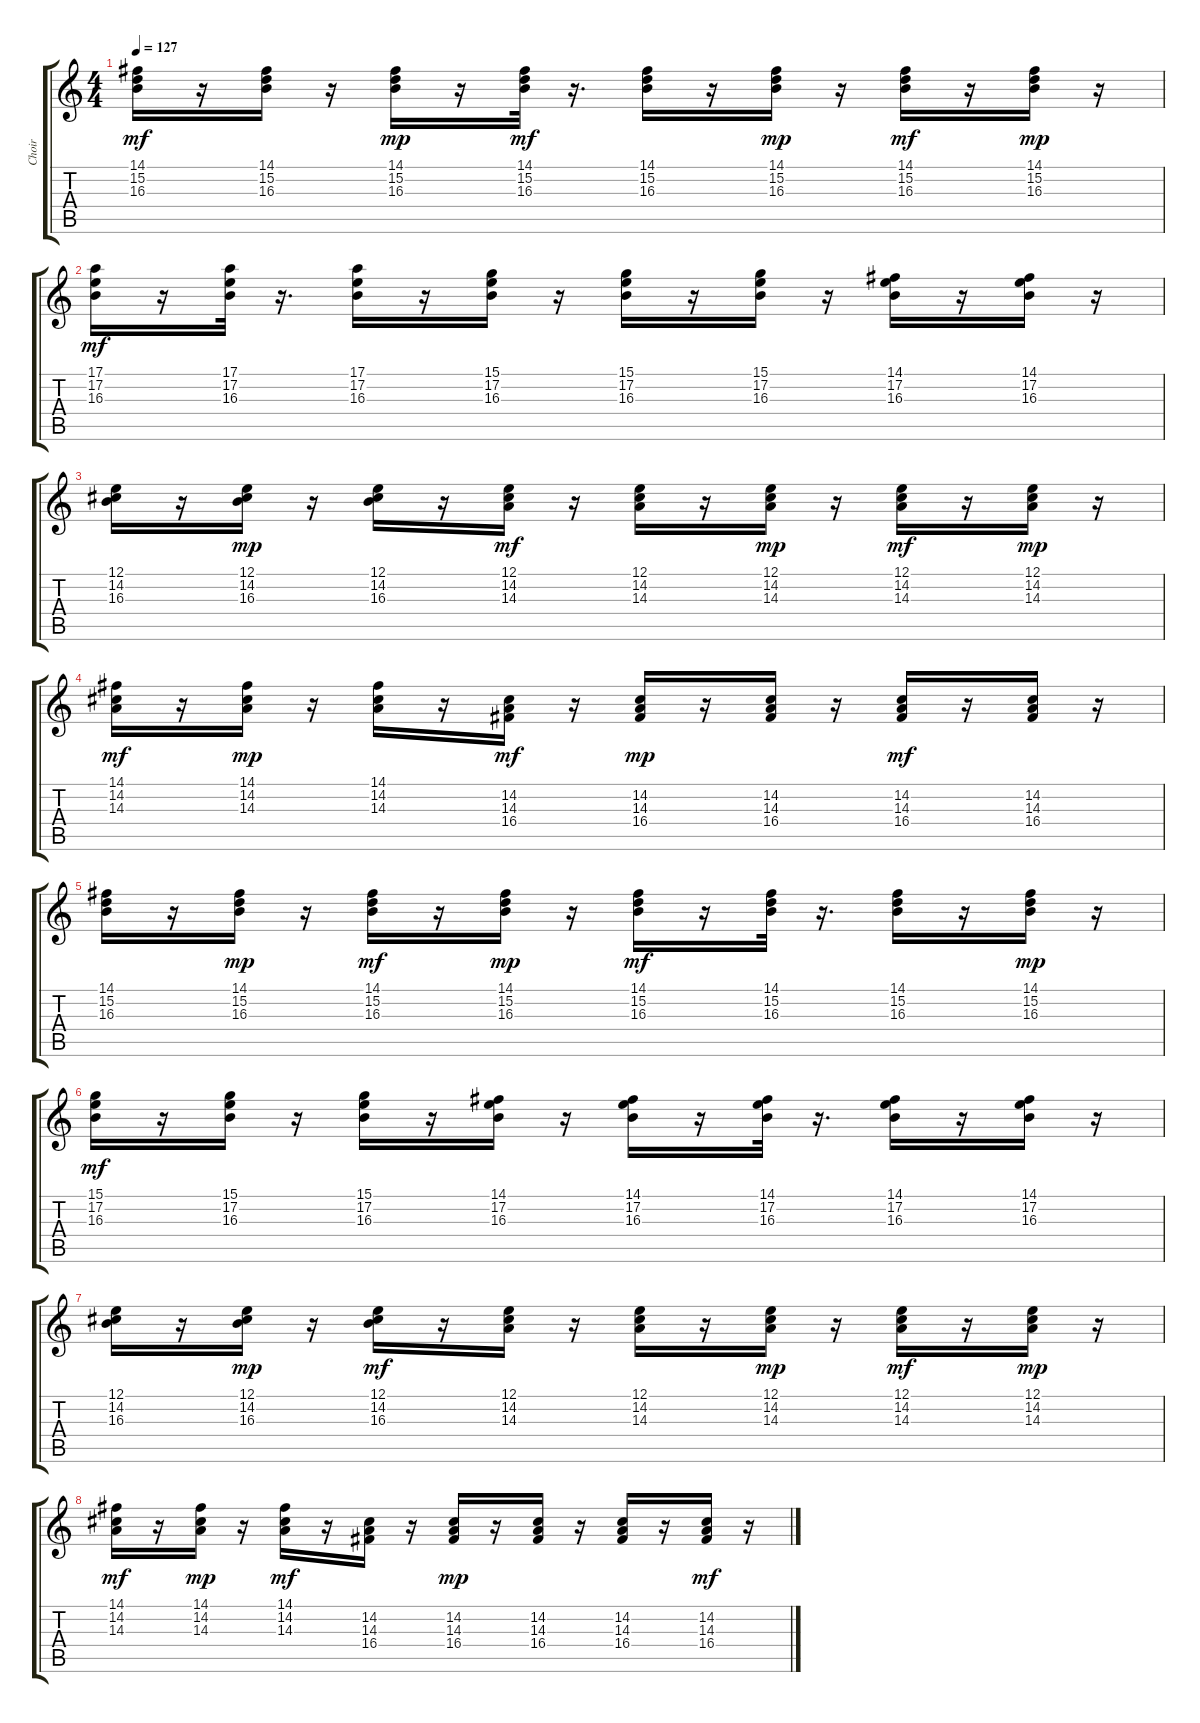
\track ("Choir               " "Choir     ") {instrument breathnoise}
\staff {score tabs}
\tuning (E4 B3 G3 D3 A2 E2) {hide}
\ts (4 4)
\tempo 127
\clef g2
\ks c
(14.1 15.2 16.3).16{dy mf} r.16 (14.1 15.2 16.3).16 r.16 (14.1 15.2 16.3).16{dy mp} r.16 (14.1 15.2 16.3).32{dy mf} r.16{d} (14.1 15.2 16.3).16 r.16 (14.1 15.2 16.3).16{dy mp} r.16 (14.1 15.2 16.3).16{dy mf} r.16 (14.1 15.2 16.3).16{dy mp} r.16 |
(17.1 17.2 16.3).16{dy mf} r.16 (17.1 17.2 16.3).32 r.16{d} (17.1 17.2 16.3).16 r.16 (15.1 17.2 16.3).16 r.16 (15.1 17.2 16.3).16 r.16 (15.1 17.2 16.3).16 r.16 (14.1 17.2 16.3).16 r.16 (14.1 17.2 16.3).16 r.16 |
(12.1 14.2 16.3).16 r.16 (12.1 14.2 16.3).16{dy mp} r.16 (12.1 14.2 16.3).16 r.16 (12.1 14.2 14.3).16{dy mf} r.16 (12.1 14.2 14.3).16 r.16 (12.1 14.2 14.3).16{dy mp} r.16 (12.1 14.2 14.3).16{dy mf} r.16 (12.1 14.2 14.3).16{dy mp} r.16 |
(14.1 14.2 14.3).16{dy mf} r.16 (14.1 14.2 14.3).16{dy mp} r.16 (14.1 14.2 14.3).16 r.16 (14.2 14.3 16.4).16{dy mf} r.16 (14.2 14.3 16.4).16{dy mp} r.16 (14.2 14.3 16.4).16 r.16 (14.2 14.3 16.4).16{dy mf} r.16 (14.2 14.3 16.4).16 r.16 |
(14.1 15.2 16.3).16 r.16 (14.1 15.2 16.3).16{dy mp} r.16 (14.1 15.2 16.3).16{dy mf} r.16 (14.1 15.2 16.3).16{dy mp} r.16 (14.1 15.2 16.3).16{dy mf} r.16 (14.1 15.2 16.3).32 r.16{d} (14.1 15.2 16.3).16 r.16 (14.1 15.2 16.3).16{dy mp} r.16 |
(15.1 17.2 16.3).16{dy mf} r.16 (15.1 17.2 16.3).16 r.16 (15.1 17.2 16.3).16 r.16 (14.1 17.2 16.3).16 r.16 (14.1 17.2 16.3).16 r.16 (14.1 17.2 16.3).32 r.16{d} (14.1 17.2 16.3).16 r.16 (14.1 17.2 16.3).16 r.16 |
(12.1 14.2 16.3).16 r.16 (12.1 14.2 16.3).16{dy mp} r.16 (12.1 14.2 16.3).16{dy mf} r.16 (12.1 14.2 14.3).16 r.16 (12.1 14.2 14.3).16 r.16 (12.1 14.2 14.3).16{dy mp} r.16 (12.1 14.2 14.3).16{dy mf} r.16 (12.1 14.2 14.3).16{dy mp} r.16 |
(14.1 14.2 14.3).16{dy mf} r.16 (14.1 14.2 14.3).16{dy mp} r.16 (14.1 14.2 14.3).16{dy mf} r.16 (14.2 14.3 16.4).16 r.16 (14.2 14.3 16.4).16{dy mp} r.16 (14.2 14.3 16.4).16 r.16 (14.2 14.3 16.4).16 r.16 (14.2 14.3 16.4).16{dy mf} r.16
